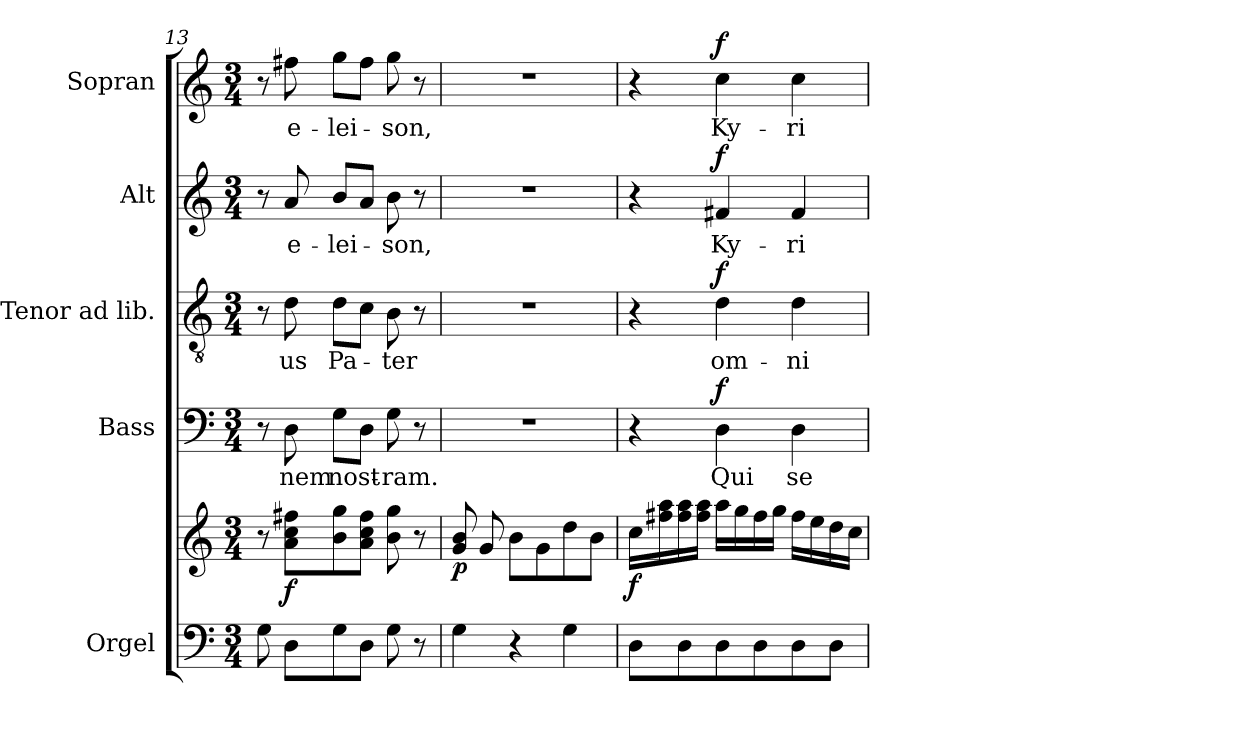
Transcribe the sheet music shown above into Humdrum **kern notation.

**kern	**kern	**dynam	**kern	**text	**dynam	**kern	**text	**dynam	**kern	**text	**dynam	**kern	**text	**dynam
*part5	*part5	*part5	*part4	*part4	*part4	*part3	*part3	*part3	*part2	*part2	*part2	*part1	*part1	*part1
*staff6	*staff5	*staff5/6	*staff4	*staff4	*staff4	*staff3	*staff3	*staff3	*staff2	*staff2	*staff2	*staff1	*staff1	*staff1
*I"Orgel	*	*	*I"Bass	*	*	*I"Tenor ad lib.	*	*	*I"Alt	*	*	*I"Sopran	*	*
*I'Org.	*	*	*I'B	*	*	*I'T	*	*	*I'A	*	*	*I'S	*	*
*clefF4	*clefG2	*	*clefF4	*	*	*clefGv2	*	*	*clefG2	*	*	*clefG2	*	*
*k[]	*k[]	*	*k[]	*	*	*k[]	*	*	*k[]	*	*	*k[]	*	*
*C:	*C:	*	*C:	*	*	*C:	*	*	*C:	*	*	*C:	*	*
*M3/4	*M3/4	*	*M3/4	*	*	*M3/4	*	*	*M3/4	*	*	*M3/4	*	*
=13	=13	=13	=13	=13	=13	=13	=13	=13	=13	=13	=13	=13	=13	=13
8G\	8r	.	8r	.	.	8r	.	.	8r	.	.	8r	.	.
!	!	!LO:DY:b	!	!LO:LY:b	!	!	!LO:LY:b	!	!	!LO:LY:b	!	!	!LO:LY:b	!
8D\L	8a\ 8cc\ 8ff#X\L	f	8D\	-nem	.	8d\	-us	.	8a/	e-	.	8ff#X\	e-	.
!	!	!	!	!LO:LY:b	!	!	!LO:LY:b	!	!	!LO:LY:b	!	!	!LO:LY:b	!
8G\	8b\ 8gg\	.	8G\L	nost-	.	8d\L	Pa-	.	8b/L	-lei-	.	8gg\L	-lei-	.
8D\J	8a\ 8cc\ 8ff#\J	.	8D\J	.	.	8c\J	.	.	8a/J	.	.	8ff#\J	.	.
!	!	!	!	!LO:LY:b	!	!	!LO:LY:b	!	!	!LO:LY:b	!	!	!LO:LY:b	!
8G\	8b\ 8gg\	.	8G\	-ram.	.	8B\	-ter	.	8b\	-son,	.	8gg\	-son,	.
8r	8r	.	8r	.	.	8r	.	.	8r	.	.	8r	.	.
=14	=14	=14	=14	=14	=14	=14	=14	=14	=14	=14	=14	=14	=14	=14
!	!	!LO:DY:b	!	!	!	!	!	!	!	!	!	!	!	!
4G\	8g/ 8b/	p	2.r	.	.	2.r	.	.	2.r	.	.	2.r	.	.
.	8g/	.	.	.	.	.	.	.	.	.	.	.	.	.
4r	8b\L	.	.	.	.	.	.	.	.	.	.	.	.	.
.	8g\	.	.	.	.	.	.	.	.	.	.	.	.	.
4G\	8dd\	.	.	.	.	.	.	.	.	.	.	.	.	.
.	8b\J	.	.	.	.	.	.	.	.	.	.	.	.	.
=15	=15	=15	=15	=15	=15	=15	=15	=15	=15	=15	=15	=15	=15	=15
!	!	!LO:DY:b	!	!	!	!	!	!	!	!	!	!	!	!
8D\L	16cc\LL	f	4r	.	.	4r	.	.	4r	.	.	4r	.	.
.	16ff#X\ 16aa\	.	.	.	.	.	.	.	.	.	.	.	.	.
8D\	16ff#\ 16aa\	.	.	.	.	.	.	.	.	.	.	.	.	.
.	16ff#\ 16aa\JJ	.	.	.	.	.	.	.	.	.	.	.	.	.
!	!	!	!	!LO:LY:b	!LO:DY:a	!	!LO:LY:b	!LO:DY:a	!	!LO:LY:b	!LO:DY:a	!	!LO:LY:b	!LO:DY:a
8D\	16aa\LL	.	4D\	Qui	f	4d\	om-	f	4f#X/	Ky-	f	4cc\	Ky-	f
.	16gg\	.	.	.	.	.	.	.	.	.	.	.	.	.
8D\	16ff#\	.	.	.	.	.	.	.	.	.	.	.	.	.
.	16gg\JJ	.	.	.	.	.	.	.	.	.	.	.	.	.
!	!	!	!	!LO:LY:b	!	!	!LO:LY:b	!	!	!LO:LY:b	!	!	!LO:LY:b	!
8D\	16ff#\LL	.	4D\	se-	.	4d\	-ni-	.	4f#/	-ri-	.	4cc\	-ri-	.
.	16ee\	.	.	.	.	.	.	.	.	.	.	.	.	.
8D\J	16dd\	.	.	.	.	.	.	.	.	.	.	.	.	.
.	16cc\JJ	.	.	.	.	.	.	.	.	.	.	.	.	.
=	=	=	=	=	=	=	=	=	=	=	=	=	=	=
*-	*-	*-	*-	*-	*-	*-	*-	*-	*-	*-	*-	*-	*-	*-
